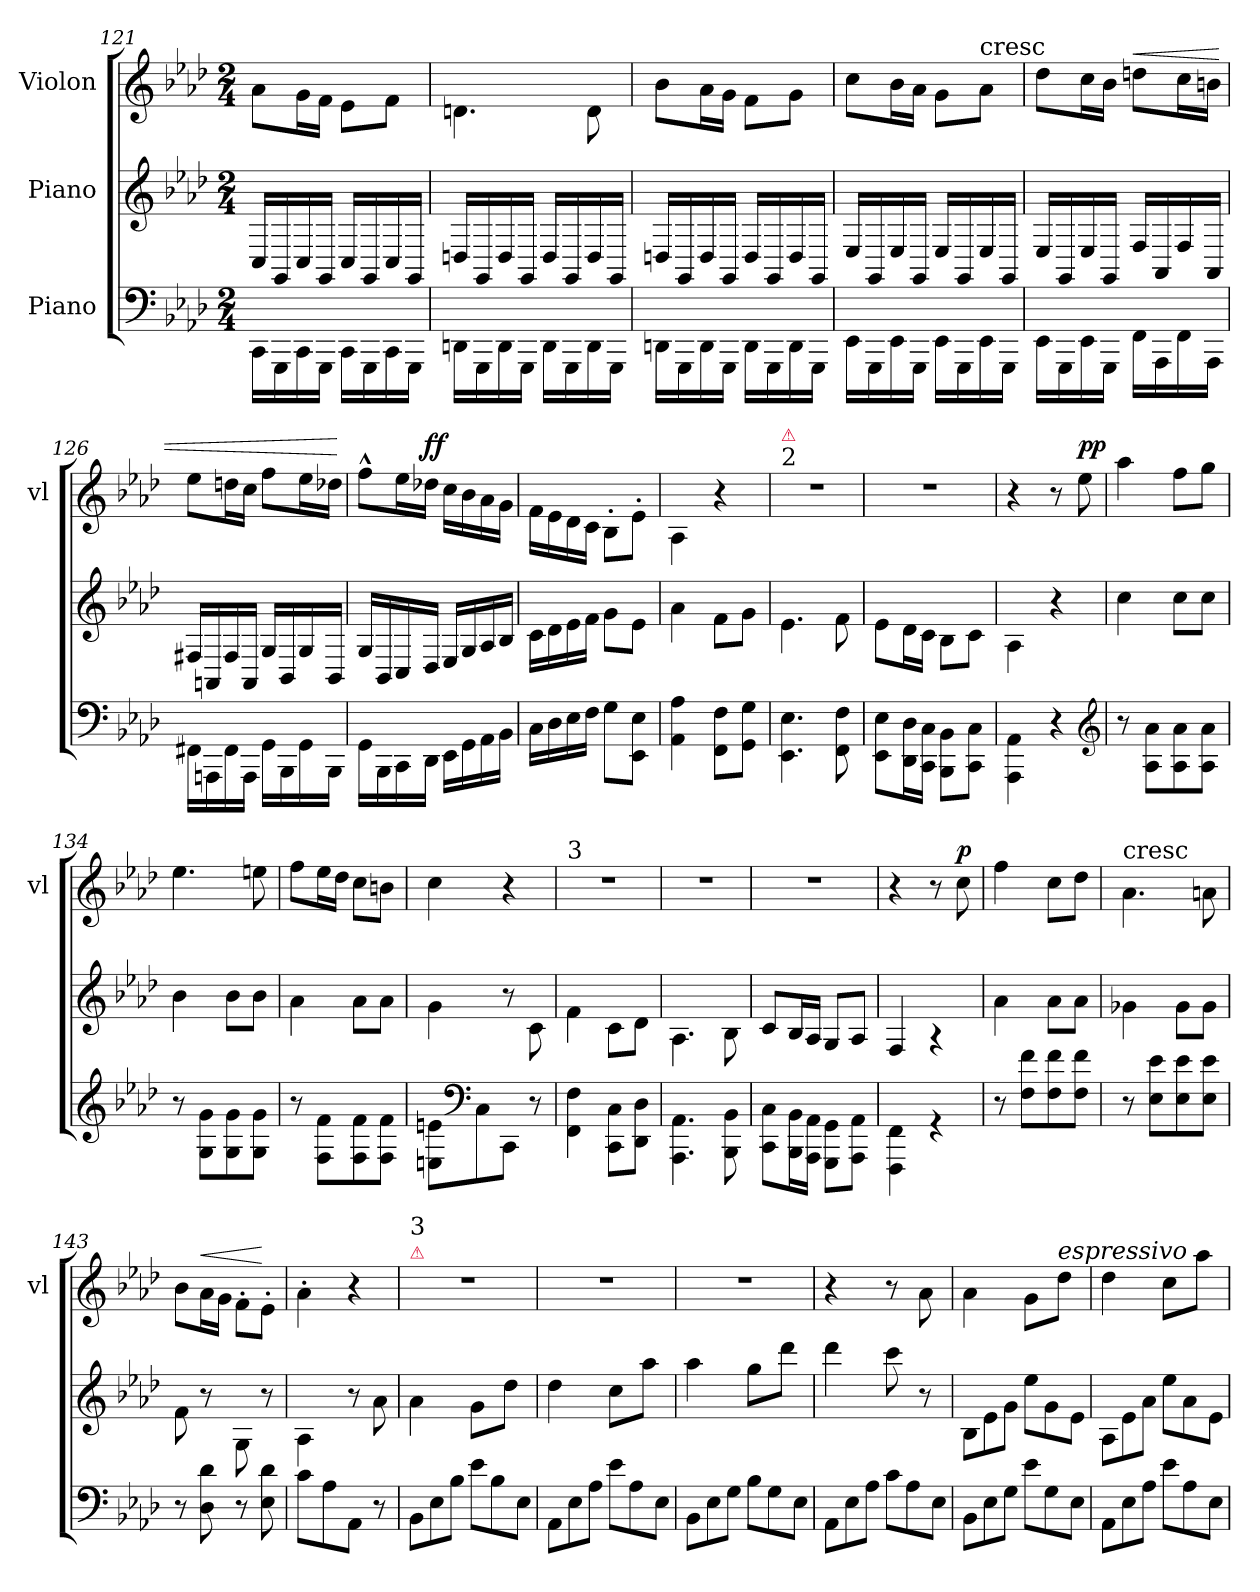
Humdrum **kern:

**kern	**kern	**kern	**dynam
*part3	*part2	*part1	*part1
*staff3	*staff2	*staff1	*staff1
*I"Piano	*I"Piano	*I"Violon	*
*	*	*I'vl	*
*clefF4	*clefG2	*clefG2	*
*k[b-e-a-d-]	*k[b-e-a-d-]	*k[b-e-a-d-]	*
*M2/4	*M2/4	*M2/4	*
=121	=121	=121	=121
16CC\LL	16C/LL	8a-\L	.
16GGG\	16GG/	.	.
16CC\	16C/	16g\L	.
16GGG\JJ	16GG/JJ	16f\JJ	.
16CC\LL	16C/LL	8e-\L	.
16GGG\	16GG/	.	.
16CC\	16C/	8f\J	.
16GGG\JJ	16GG/JJ	.	.
=122	=122	=122	=122
16DDn\LL	16Dn/LL	4.dn\	.
16GGG\	16GG/	.	.
16DD\	16D/	.	.
16GGG\JJ	16GG/JJ	.	.
16DD\LL	16D/LL	.	.
16GGG\	16GG/	.	.
16DD\	16D/	8d\	.
16GGG\JJ	16GG/JJ	.	.
=123	=123	=123	=123
16DDn\LL	16Dn/LL	8b-\L	.
16GGG\	16GG/	.	.
16DD\	16D/	16a-\L	.
16GGG\JJ	16GG/JJ	16g\JJ	.
16DD\LL	16D/LL	8f\L	.
16GGG\	16GG/	.	.
16DD\	16D/	8g\J	.
16GGG\JJ	16GG/JJ	.	.
=124	=124	=124	=124
16EE-\LL	16E-/LL	8cc\L	.
16GGG\	16GG/	.	.
16EE-\	16E-/	16b-\L	.
16GGG\JJ	16GG/JJ	16a-\JJ	.
16EE-\LL	16E-/LL	8g\L	.
16GGG\	16GG/	.	.
!	!	!LO:TX:a:t=cresc	!
16EE-\	16E-/	8a-\J	.
16GGG\JJ	16GG/JJ	.	.
=125	=125	=125	=125
16EE-\LL	16E-/LL	8dd-\L	.
16GGG\	16GG/	.	.
16EE-\	16E-/	16cc\L	.
16GGG\JJ	16GG/JJ	16b-\JJ	.
!	!	!	!LO:HP:a
16FF\LL	16F/LL	8ddn\L	<
16AAA-\	16AA-/	.	.
16FF\	16F/	16cc\L	.
16AAA-\JJ	16AA-/JJ	16bn\JJ	.
=126	=126	=126	=126
16FF#X\LL	16F#X/LL	8ee-\L	.
16AAAn\	16AAn/	.	.
16FF#\	16F#/	16ddn\L	.
16AAA\JJ	16AA/JJ	16cc\JJ	.
16GG\LL	16G/LL	8ff\L	.
16BBB-\	16BB-/	.	.
16GG\	16G/	16ee-\L	.
16BBB-\JJ	16BB-/JJ	16dd-X\JJ	.
.	.	.	[
=127	=127	=127	=127
16GG\LL	16G/LL	8ff^^>\L	.
16BBB-\	16BB-/	.	.
16CC\	16C/	16ee-\L	.
!	!	!	!LO:DY:a
16DD-\JJ	16D-/JJ	16dd-X\JJ	ff
16EE-\LL	16E-/LL	16cc\LL	.
16GG\	16G/	16b-\	.
16AA-\	16A-/	16a-\	.
16BB-\JJ	16B-/JJ	16g\JJ	.
=128	=128	=128	=128
16C\LL	16c\LL	16f\LL	.
16D-\	16d-\	16e-\	.
16E-\	16e-\	16d-\	.
16F\JJ	16f\JJ	16c\JJ	.
8G\L	8g\L	8B-'>\L	.
8EE-\ 8E-\J	8e-\J	8e-'>\J	.
=129	=129	=129	=129
4AA-\ 4A-\	4a-\	4A-\	.
8FF\ 8F\L	8f\L	4r	.
8GG\ 8G\J	8g\J	.	.
=130	=130	=130	=130
!	!	!LO:TX:a:t=2	!
!	!	!LO:TX:a:color=crimson:t=⚠	!
4.EE-\ 4.E-\	4.e-\	2r	.
8FF\ 8F\	8f\	.	.
=131	=131	=131	=131
8EE-\ 8E-\L	8e-\L	2r	.
16DD-\ 16D-\L	16d-\L	.	.
16CC\ 16C\JJ	16c\JJ	.	.
8BBB-\ 8BB-\L	8B-\L	.	.
8CC\ 8C\J	8c\J	.	.
=132	=132	=132	=132
4AAA-\ 4AA-\	4A-\	4r	.
4r	4r	8r	.
!	!	!	!LO:DY:a
.	.	8ee-\	pp
*clefG2	*	*	*
=133	=133	=133	=133
8r	4cc\	4aa-\	.
8A-\ 8a-\L	.	.	.
8A-\ 8a-\	8cc\L	8ff\L	.
8A-\ 8a-\J	8cc\J	8gg\J	.
=134	=134	=134	=134
8r	4b-\	4.ee-\	.
8G\ 8g\L	.	.	.
8G\ 8g\	8b-\L	.	.
8G\ 8g\J	8b-\J	8een\	.
=135	=135	=135	=135
8r	4a-\	8ff\L	.
8F\ 8f\L	.	16ee-\L	.
.	.	16dd-\JJ	.
8F\ 8f\	8a-\L	8cc\L	.
8F\ 8f\J	8a-\J	8bn\J	.
=136	=136	=136	=136
8En\ 8en\L	4g\	4cc\	.
*clefF4	*	*	*
8C\	.	.	.
8CC\J	8r	4r	.
8r	8c\	.	.
=137	=137	=137	=137
!	!	!LO:TX:a:t=3	!
4FF\ 4F\	4f\	2r	.
8CC\ 8C\L	8c\L	.	.
8DD-\ 8D-\J	8d-\J	.	.
=138	=138	=138	=138
4.AAA-\ 4.AA-\	4.A-\	2r	.
8BBB-\ 8BB-\	8B-\	.	.
=139	=139	=139	=139
8CC\ 8C\L	8c/L	2r	.
16BBB-\ 16BB-\L	16B-/L	.	.
16AAA-\ 16AA-\JJ	16A-/JJ	.	.
8GGG\ 8GG\L	8G/L	.	.
8AAA-\ 8AA-\J	8A-/J	.	.
=140	=140	=140	=140
4FFF\ 4FF\	4F/	4r	.
4rGG	4rA	8r	.
!	!	!	!LO:DY:a
.	.	8cc\	p
=141	=141	=141	=141
8r	4a-\	4ff\	.
8F\ 8f\L	.	.	.
8F\ 8f\	8a-\L	8cc\L	.
8F\ 8f\J	8a-\J	8dd-\J	.
=142	=142	=142	=142
!	!	!LO:TX:a:t=cresc	!
8r	4g-X\	4.a-\	.
8E-\ 8e-\L	.	.	.
8E-\ 8e-\	8g-\L	.	.
8E-\ 8e-\J	8g-\J	8an\	.
=143	=143	=143	=143
8r	8f\	8b-\L	.
!	!	!	!LO:HP:a
8D-\ 8d-\	8r	16a-\L	<
.	.	16g\JJ	.
8r	8G\	8f'>\L	.
8E-\ 8d-\	8r	8e-'>\J	[
=144	=144	=144	=144
8c\L	4A-\	4a-'>\	.
8A-\	.	.	.
8AA-\J	8r	4r	.
8r	8a-\	.	.
=145	=145	=145	=145
*Xtuplet	*	*	*
!	!	!LO:TX:a:color=crimson:t=⚠	!
!	!	!LO:TX:a:t=3	!
12BB-\L	4a-\	2r	.
12E-\	.	.	.
12B-\J	.	.	.
12e-\L	8g\L	.	.
12B-\	.	.	.
.	8dd-\J	.	.
12E-\J	.	.	.
=146	=146	=146	=146
12AA-\L	4dd-\	2r	.
12E-\	.	.	.
12A-\J	.	.	.
12e-\L	8cc\L	.	.
12A-\	.	.	.
.	8aa-\J	.	.
12E-\J	.	.	.
=147	=147	=147	=147
12BB-\L	4aa-\	2r	.
12E-\	.	.	.
12G\J	.	.	.
12B-\L	8gg\L	.	.
12G\	.	.	.
.	8ddd-\J	.	.
12E-\J	.	.	.
=148	=148	=148	=148
12AA-\L	4ddd-\	4r	.
12E-\	.	.	.
12A-\J	.	.	.
12c\L	8ccc\	8r	.
12A-\	.	.	.
.	8r	8a-\	.
12E-\J	.	.	.
=149	=149	=149	=149
*	*Xtuplet	*	*
12BB-\L	12B-\L	4a-\	.
12E-\	12e-\	.	.
12G\J	12g\J	.	.
12e-\L	12ee-\L	8g\L	.
12G\	12g\	.	.
!	!	!LO:TX:a:i:t=espressivo	!
.	.	8dd-\J	.
12E-\J	12e-\J	.	.
=150	=150	=150	=150
12AA-\L	12A-\L	4dd-\	.
12E-\	12e-\	.	.
12A-\J	12a-\J	.	.
12e-\L	12ee-\L	8cc\L	.
12A-\	12a-\	.	.
.	.	8aa-\J	.
12E-\J	12e-\J	.	.
=	=	=	=
*-	*-	*-	*-
